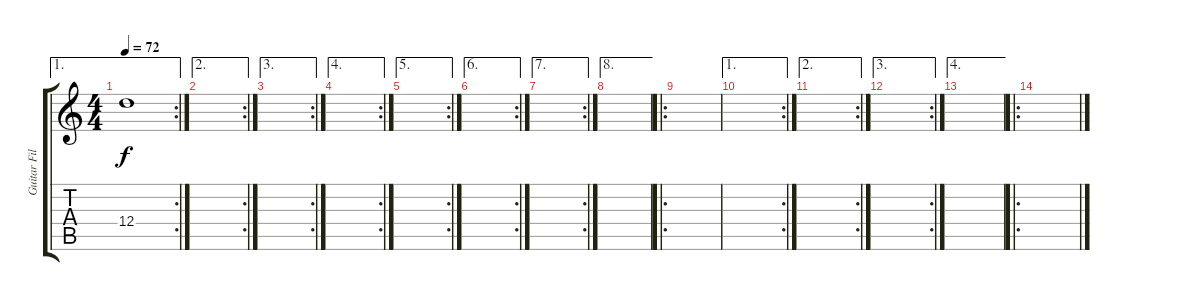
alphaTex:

\track ("Guitar Fills" "Guitar Fil") {instrument overdrivenguitar}
\staff {score tabs}
\tuning (E4 A3 F3 D3 A2 D2) {hide}
\ae 1
\rc 2
\ts (4 4)
\tempo 72
\clef g2
\ks c
12.4{t}.1{dy f} |
\ae 2
\rc 2
|
\ae 3
\rc 2
|
\ae 4
\rc 2
|
\ae 5
\rc 2
|
\ae 6
\rc 2
|
\ae 7
\rc 2
|
\ae 8
|
\ro
|
\ae 1
\rc 2
|
\ae 2
\rc 2
|
\ae 3
\rc 2
|
\ae 4
|
\ro
